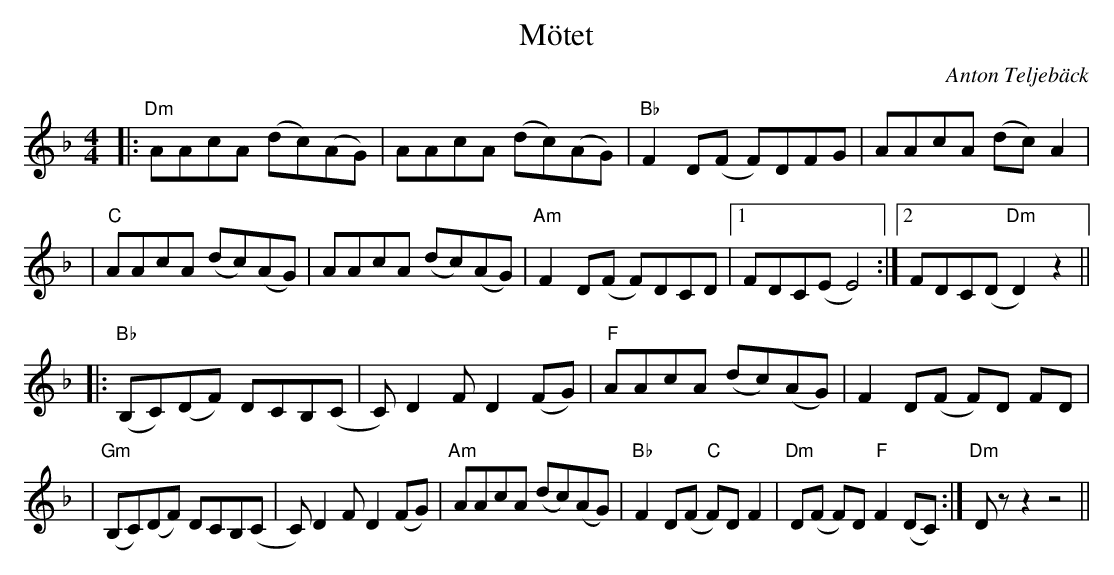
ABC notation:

X:1
T:Mötet
C:Anton Teljebäck
M:4/4
L:1/8
K:Dm
|: "Dm" AAcA (dc)(AG) | AAcA (dc)(AG) | "Bb" F2D(F F)DFG | AAcA (dc)A2 |
|"C" AAcA (dc)(AG) | AAcA (dc)(AG) |"Am" F2D(F F)DCD |1 FDC(E E4) :|2 FDC(D "Dm"D2)z2 ||
|:"Bb"(B,C)(DF) DCB,(C | C)D2F D2(FG) |"F" AAcA (dc)(AG) | F2 D(F F)D FD |
|"Gm" (B,C)(DF) DCB,(C | C)D2F D2(FG) |"Am" AAcA (dc)(AG) | "Bb" F2D(F "C" F)DF2 |"Dm"D(F F)D "F"F2 (DC):|"Dm"Dz z2 z4 ||
